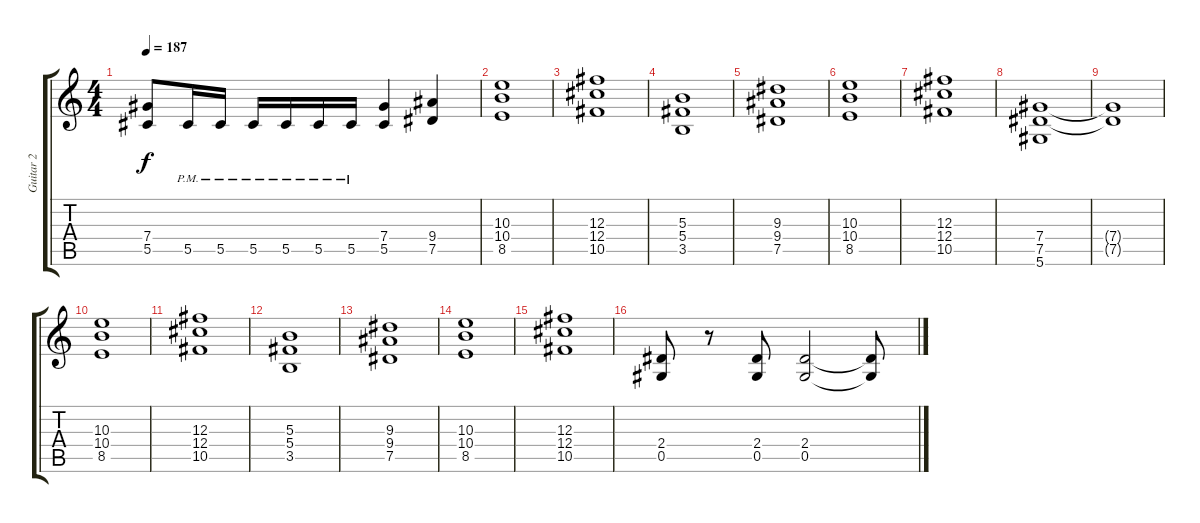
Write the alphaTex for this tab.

\track ("Guitar 2" "Guitar 2") {instrument overdrivenguitar}
\staff {score tabs}
\tuning (Eb4 Bb3 Gb3 Db3 Ab2 Eb2) {hide}
\ts (4 4)
\tempo 187
\clef g2
\ks c
(7.4 5.5).8{dy f} 5.5{pm}.16 5.5{pm}.16 5.5{pm}.16 5.5{pm}.16 5.5{pm}.16 5.5{pm}.16 (7.4 5.5).4 (9.4 7.5).4 |
(10.3 10.4 8.5).1 |
(12.3 12.4 10.5).1 |
(5.3 5.4 3.5).1 |
(9.3 9.4 7.5).1 |
(10.3 10.4 8.5).1 |
(12.3 12.4 10.5).1 |
(7.4 7.5 5.6).1 |
(7.4{t} 7.5{t}).1 |
(10.3 10.4 8.5).1 |
(12.3 12.4 10.5).1 |
(5.3 5.4 3.5).1 |
(9.3 9.4 7.5).1 |
(10.3 10.4 8.5).1 |
(12.3 12.4 10.5).1 |
(2.4 0.5).8 r.8 (2.4 0.5).8 (2.4 0.5).2 (2.4{t} 0.5{t}).8
